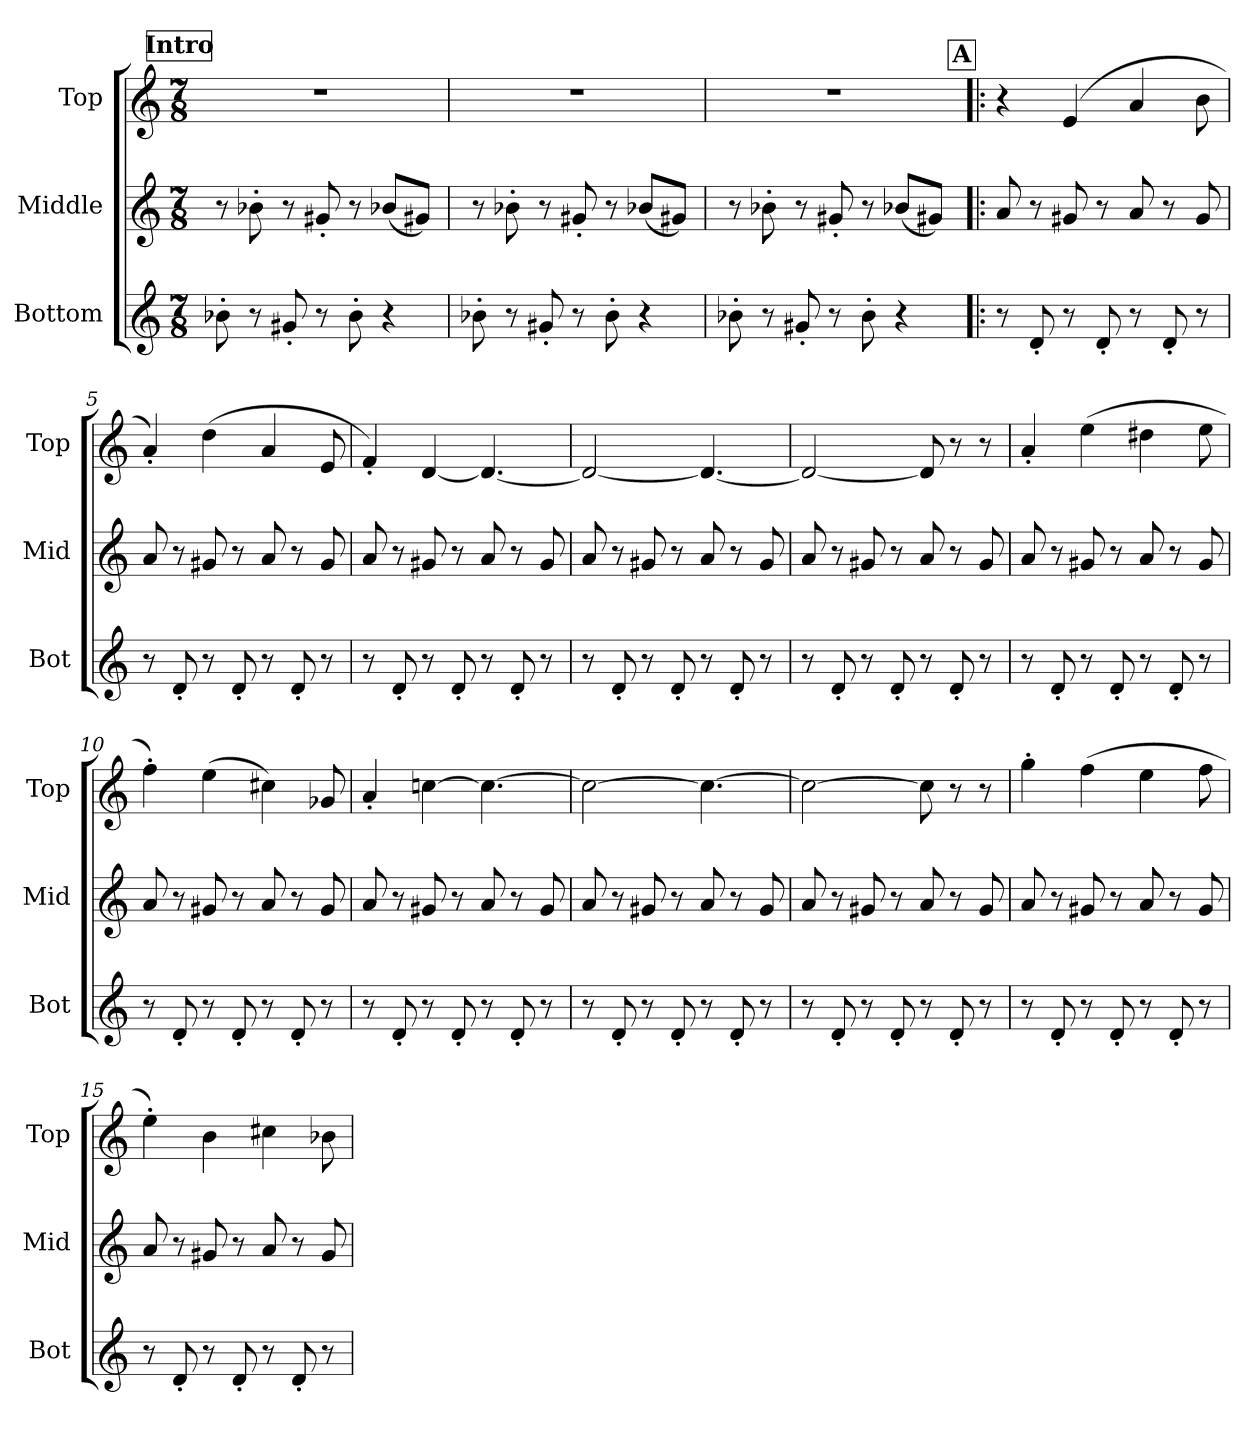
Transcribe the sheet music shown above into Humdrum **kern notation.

**kern	**kern	**kern
*part3	*part2	*part1
*staff3	*staff2	*staff1
*I"Bottom	*I"Middle	*I"Top
*I'Bot	*I'Mid	*I'Top
*clefG2	*clefG2	*clefG2
*k[]	*k[]	*k[]
*M7/8	*M7/8	*M7/8
*MM120	*MM120	*MM120
!!LO:REH:place=s1:a:B:fs=14:t=Intro
=1	=1	=1
8b-X'\	8r	2..r
8r	8b-X'\	.
8g#X'/	8r	.
8r	8g#X'/	.
8b-'\	8r	.
4r	(8b-X/L	.
.	8g#X/J)	.
=2	=2	=2
8b-X'\	8r	2..r
8r	8b-X'\	.
8g#X'/	8r	.
8r	8g#X'/	.
8b-'\	8r	.
4r	(8b-X/L	.
.	8g#X/J)	.
=3	=3	=3
8b-X'\	8r	2..r
8r	8b-X'\	.
8g#X'/	8r	.
8r	8g#X'/	.
8b-'\	8r	.
4r	(8b-X/L	.
.	8g#X/J)	.
!!LO:LB:g=z
!!LO:REH:place=s1:a:B:fs=14:t=A
=4!|:	=4!|:	=4!|:
8r	8a/	4r
8d'/	8r	.
8r	8g#X/	(4e/
8d'/	8r	.
8r	8a/	4a/
8d'/	8r	.
8r	8g#/	8b\
=5	=5	=5
8r	8a/	4a'/)
8d'/	8r	.
8r	8g#X/	(4dd\
8d'/	8r	.
8r	8a/	4a/
8d'/	8r	.
8r	8g#/	8e/
=6	=6	=6
8r	8a/	4f'/)
8d'/	8r	.
8r	8g#X/	[4d/
8d'/	8r	.
8r	8a/	4.d/_
8d'/	8r	.
8r	8g#/	.
!!LO:LB:g=z
=7	=7	=7
8r	8a/	2d/_
8d'/	8r	.
8r	8g#X/	.
8d'/	8r	.
8r	8a/	4.d/_
8d'/	8r	.
8r	8g#/	.
=8	=8	=8
8r	8a/	2d/_
8d'/	8r	.
8r	8g#X/	.
8d'/	8r	.
8r	8a/	8d/]
8d'/	8r	8r
8r	8g#/	8r
=9	=9	=9
8r	8a/	4a'/
8d'/	8r	.
8r	8g#X/	(4ee\
8d'/	8r	.
8r	8a/	4dd#X\
8d'/	8r	.
8r	8g#/	8ee\
!!LO:PB:g=z
=10	=10	=10
8r	8a/	4ff'\)
8d'/	8r	.
8r	8g#X/	(4ee\
8d'/	8r	.
8r	8a/	4cc#X\)
8d'/	8r	.
8r	8g#/	8g-X/
=11	=11	=11
8r	8a/	4a'/
8d'/	8r	.
8r	8g#X/	[4ccn\
8d'/	8r	.
8r	8a/	4.cc\_
8d'/	8r	.
8r	8g#/	.
=12	=12	=12
8r	8a/	2cc\_
8d'/	8r	.
8r	8g#X/	.
8d'/	8r	.
8r	8a/	4.cc\_
8d'/	8r	.
8r	8g#/	.
!!LO:LB:g=z
=13	=13	=13
8r	8a/	2cc\_
8d'/	8r	.
8r	8g#X/	.
8d'/	8r	.
8r	8a/	8cc\]
8d'/	8r	8r
8r	8g#/	8r
=14	=14	=14
8r	8a/	4gg'\
8d'/	8r	.
8r	8g#X/	(4ff\
8d'/	8r	.
8r	8a/	4ee\
8d'/	8r	.
8r	8g#/	8ff\
=15	=15	=15
8r	8a/	4ee'\)
8d'/	8r	.
8r	8g#X/	4b\
8d'/	8r	.
8r	8a/	4cc#X\
8d'/	8r	.
8r	8g#/	8b-X\
=	=	=
*-	*-	*-
